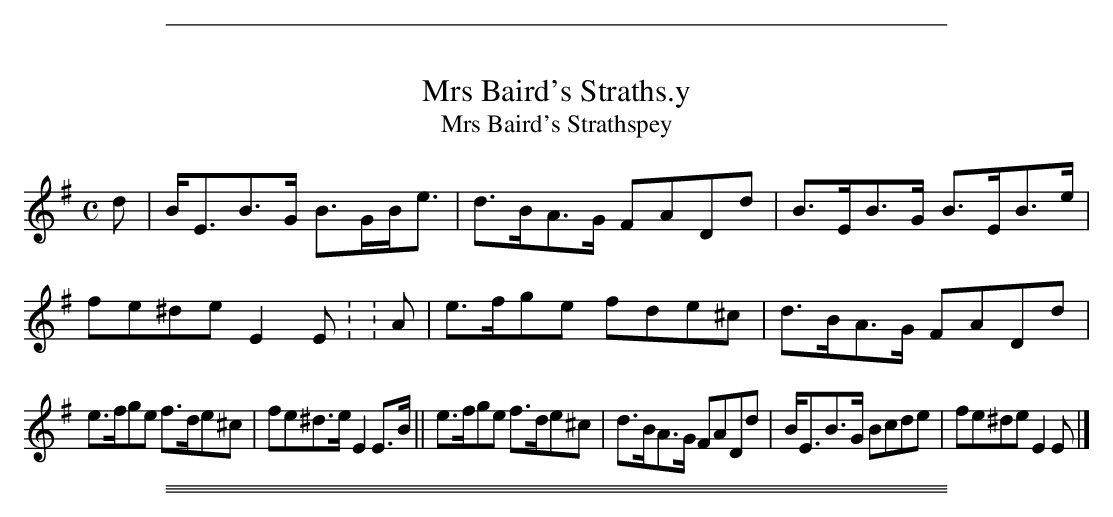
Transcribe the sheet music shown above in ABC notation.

X:1
T: Mrs Baird's Straths.y
T: Mrs Baird's Strathspey
M: C
L: 1/8
K: Em
d |\
B<EB>G B>GB<e | d>BA>G FADd \
| B>EB>G B>EB>e | fe^de E2E :\
: A \
| e>fge fde^c | d>BA>G FADd |
e>fge f>de^c | fe^d>e E2E>B ||\
e>fge f>de^c | d>BA>G FADd |\
B<EB>G Bcde | fe^de E2E |]
